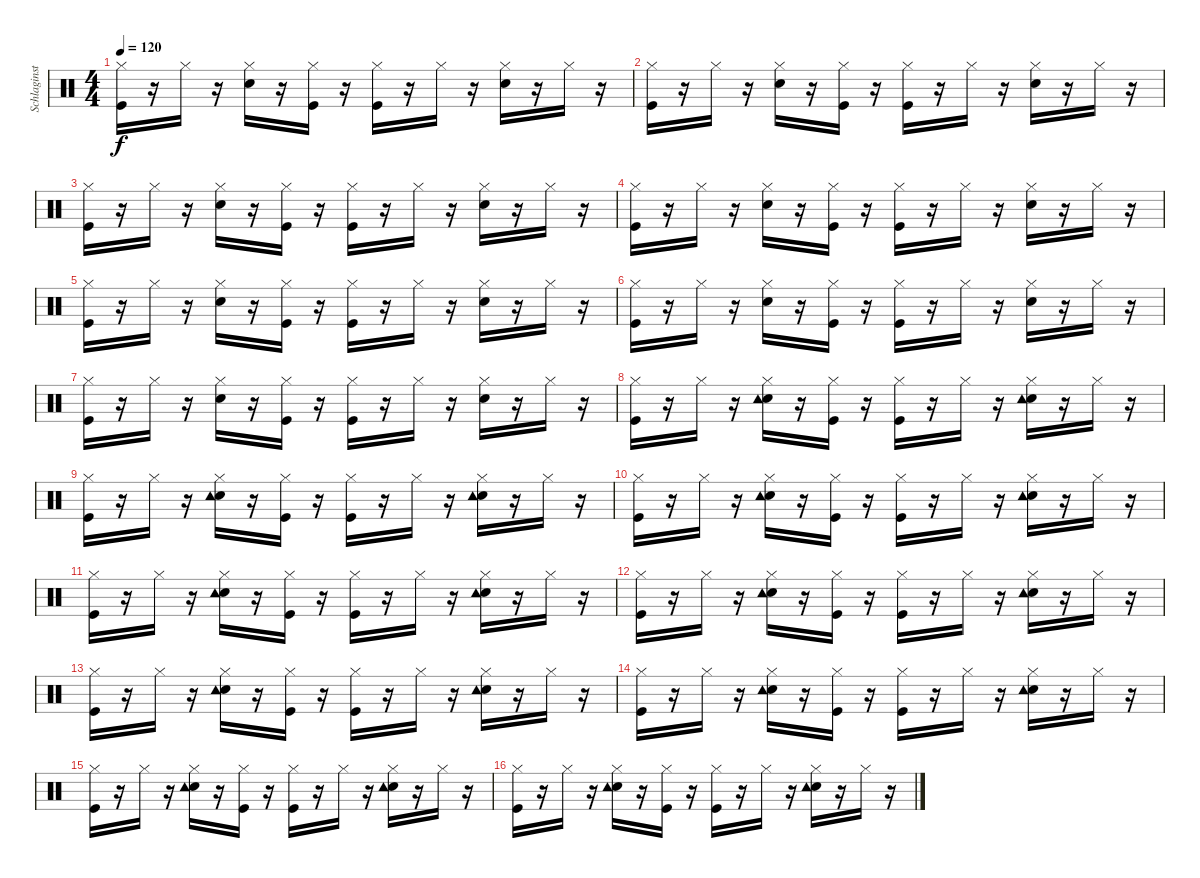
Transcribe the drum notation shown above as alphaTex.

\track ("Schlaginstrumente - Auswahl" "Schlaginst") {instrument percussion}
\staff {score}
\articulation defaults
\ts (4 4)
\tempo 120
\clef neutral
\ks c
("Kick (hit)" "Hi-Hat (closed)").16{dy f} r.16 "Hi-Hat (closed)".16 r.16 ("Snare (hit) 2" "Hi-Hat (closed)").16 r.16 ("Kick (hit)" "Hi-Hat (closed)").16 r.16 ("Kick (hit)" "Hi-Hat (closed)").16 r.16 "Hi-Hat (closed)".16 r.16 ("Snare (hit) 2" "Hi-Hat (closed)").16 r.16 "Hi-Hat (closed)".16 r.16 |
("Kick (hit)" "Hi-Hat (closed)").16 r.16 "Hi-Hat (closed)".16 r.16 ("Snare (hit) 2" "Hi-Hat (closed)").16 r.16 ("Kick (hit)" "Hi-Hat (closed)").16 r.16 ("Kick (hit)" "Hi-Hat (closed)").16 r.16 "Hi-Hat (closed)".16 r.16 ("Snare (hit) 2" "Hi-Hat (closed)").16 r.16 "Hi-Hat (closed)".16 r.16 |
("Kick (hit)" "Hi-Hat (closed)").16 r.16 "Hi-Hat (closed)".16 r.16 ("Snare (hit) 2" "Hi-Hat (closed)").16 r.16 ("Kick (hit)" "Hi-Hat (closed)").16 r.16 ("Kick (hit)" "Hi-Hat (closed)").16 r.16 "Hi-Hat (closed)".16 r.16 ("Snare (hit) 2" "Hi-Hat (closed)").16 r.16 "Hi-Hat (closed)".16 r.16 |
("Kick (hit)" "Hi-Hat (closed)").16 r.16 "Hi-Hat (closed)".16 r.16 ("Snare (hit) 2" "Hi-Hat (closed)").16 r.16 ("Kick (hit)" "Hi-Hat (closed)").16 r.16 ("Kick (hit)" "Hi-Hat (closed)").16 r.16 "Hi-Hat (closed)".16 r.16 ("Snare (hit) 2" "Hi-Hat (closed)").16 r.16 "Hi-Hat (closed)".16 r.16 |
("Kick (hit)" "Hi-Hat (closed)").16 r.16 "Hi-Hat (closed)".16 r.16 ("Snare (hit) 2" "Hi-Hat (closed)").16 r.16 ("Kick (hit)" "Hi-Hat (closed)").16 r.16 ("Kick (hit)" "Hi-Hat (closed)").16 r.16 "Hi-Hat (closed)".16 r.16 ("Snare (hit) 2" "Hi-Hat (closed)").16 r.16 "Hi-Hat (closed)".16 r.16 |
("Kick (hit)" "Hi-Hat (closed)").16 r.16 "Hi-Hat (closed)".16 r.16 ("Snare (hit) 2" "Hi-Hat (closed)").16 r.16 ("Kick (hit)" "Hi-Hat (closed)").16 r.16 ("Kick (hit)" "Hi-Hat (closed)").16 r.16 "Hi-Hat (closed)".16 r.16 ("Snare (hit) 2" "Hi-Hat (closed)").16 r.16 "Hi-Hat (closed)".16 r.16 |
("Kick (hit)" "Hi-Hat (closed)").16 r.16 "Hi-Hat (closed)".16 r.16 ("Snare (hit) 2" "Hi-Hat (closed)").16 r.16 ("Kick (hit)" "Hi-Hat (closed)").16 r.16 ("Kick (hit)" "Hi-Hat (closed)").16 r.16 "Hi-Hat (closed)".16 r.16 ("Snare (hit) 2" "Hi-Hat (closed)").16 r.16 "Hi-Hat (closed)".16 r.16 |
("Kick (hit)" "Hi-Hat (closed)").16 r.16 "Hi-Hat (closed)".16 r.16 ("Snare (hit) 2" "Hi-Hat (closed)" "Tambourine (hit)").16 r.16 ("Kick (hit)" "Hi-Hat (closed)").16 r.16 ("Kick (hit)" "Hi-Hat (closed)").16 r.16 "Hi-Hat (closed)".16 r.16 ("Snare (hit) 2" "Hi-Hat (closed)" "Tambourine (hit)").16 r.16 "Hi-Hat (closed)".16 r.16 |
("Kick (hit)" "Hi-Hat (closed)").16 r.16 "Hi-Hat (closed)".16 r.16 ("Snare (hit) 2" "Hi-Hat (closed)" "Tambourine (hit)").16 r.16 ("Kick (hit)" "Hi-Hat (closed)").16 r.16 ("Kick (hit)" "Hi-Hat (closed)").16 r.16 "Hi-Hat (closed)".16 r.16 ("Snare (hit) 2" "Hi-Hat (closed)" "Tambourine (hit)").16 r.16 "Hi-Hat (closed)".16 r.16 |
("Kick (hit)" "Hi-Hat (closed)").16 r.16 "Hi-Hat (closed)".16 r.16 ("Snare (hit) 2" "Hi-Hat (closed)" "Tambourine (hit)").16 r.16 ("Kick (hit)" "Hi-Hat (closed)").16 r.16 ("Kick (hit)" "Hi-Hat (closed)").16 r.16 "Hi-Hat (closed)".16 r.16 ("Snare (hit) 2" "Hi-Hat (closed)" "Tambourine (hit)").16 r.16 "Hi-Hat (closed)".16 r.16 |
("Kick (hit)" "Hi-Hat (closed)").16 r.16 "Hi-Hat (closed)".16 r.16 ("Snare (hit) 2" "Hi-Hat (closed)" "Tambourine (hit)").16 r.16 ("Kick (hit)" "Hi-Hat (closed)").16 r.16 ("Kick (hit)" "Hi-Hat (closed)").16 r.16 "Hi-Hat (closed)".16 r.16 ("Snare (hit) 2" "Hi-Hat (closed)" "Tambourine (hit)").16 r.16 "Hi-Hat (closed)".16 r.16 |
("Kick (hit)" "Hi-Hat (closed)").16 r.16 "Hi-Hat (closed)".16 r.16 ("Snare (hit) 2" "Hi-Hat (closed)" "Tambourine (hit)").16 r.16 ("Kick (hit)" "Hi-Hat (closed)").16 r.16 ("Kick (hit)" "Hi-Hat (closed)").16 r.16 "Hi-Hat (closed)".16 r.16 ("Snare (hit) 2" "Hi-Hat (closed)" "Tambourine (hit)").16 r.16 "Hi-Hat (closed)".16 r.16 |
("Kick (hit)" "Hi-Hat (closed)").16 r.16 "Hi-Hat (closed)".16 r.16 ("Snare (hit) 2" "Hi-Hat (closed)" "Tambourine (hit)").16 r.16 ("Kick (hit)" "Hi-Hat (closed)").16 r.16 ("Kick (hit)" "Hi-Hat (closed)").16 r.16 "Hi-Hat (closed)".16 r.16 ("Snare (hit) 2" "Hi-Hat (closed)" "Tambourine (hit)").16 r.16 "Hi-Hat (closed)".16 r.16 |
("Kick (hit)" "Hi-Hat (closed)").16 r.16 "Hi-Hat (closed)".16 r.16 ("Snare (hit) 2" "Hi-Hat (closed)" "Tambourine (hit)").16 r.16 ("Kick (hit)" "Hi-Hat (closed)").16 r.16 ("Kick (hit)" "Hi-Hat (closed)").16 r.16 "Hi-Hat (closed)".16 r.16 ("Snare (hit) 2" "Hi-Hat (closed)" "Tambourine (hit)").16 r.16 "Hi-Hat (closed)".16 r.16 |
("Kick (hit)" "Hi-Hat (closed)").16 r.16 "Hi-Hat (closed)".16 r.16 ("Snare (hit) 2" "Hi-Hat (closed)" "Tambourine (hit)").16 r.16 ("Kick (hit)" "Hi-Hat (closed)").16 r.16 ("Kick (hit)" "Hi-Hat (closed)").16 r.16 "Hi-Hat (closed)".16 r.16 ("Snare (hit) 2" "Hi-Hat (closed)" "Tambourine (hit)").16 r.16 "Hi-Hat (closed)".16 r.16 |
("Kick (hit)" "Hi-Hat (closed)").16 r.16 "Hi-Hat (closed)".16 r.16 ("Snare (hit) 2" "Hi-Hat (closed)" "Tambourine (hit)").16 r.16 ("Kick (hit)" "Hi-Hat (closed)").16 r.16 ("Kick (hit)" "Hi-Hat (closed)").16 r.16 "Hi-Hat (closed)".16 r.16 ("Snare (hit) 2" "Hi-Hat (closed)" "Tambourine (hit)").16 r.16 "Hi-Hat (closed)".16 r.16
